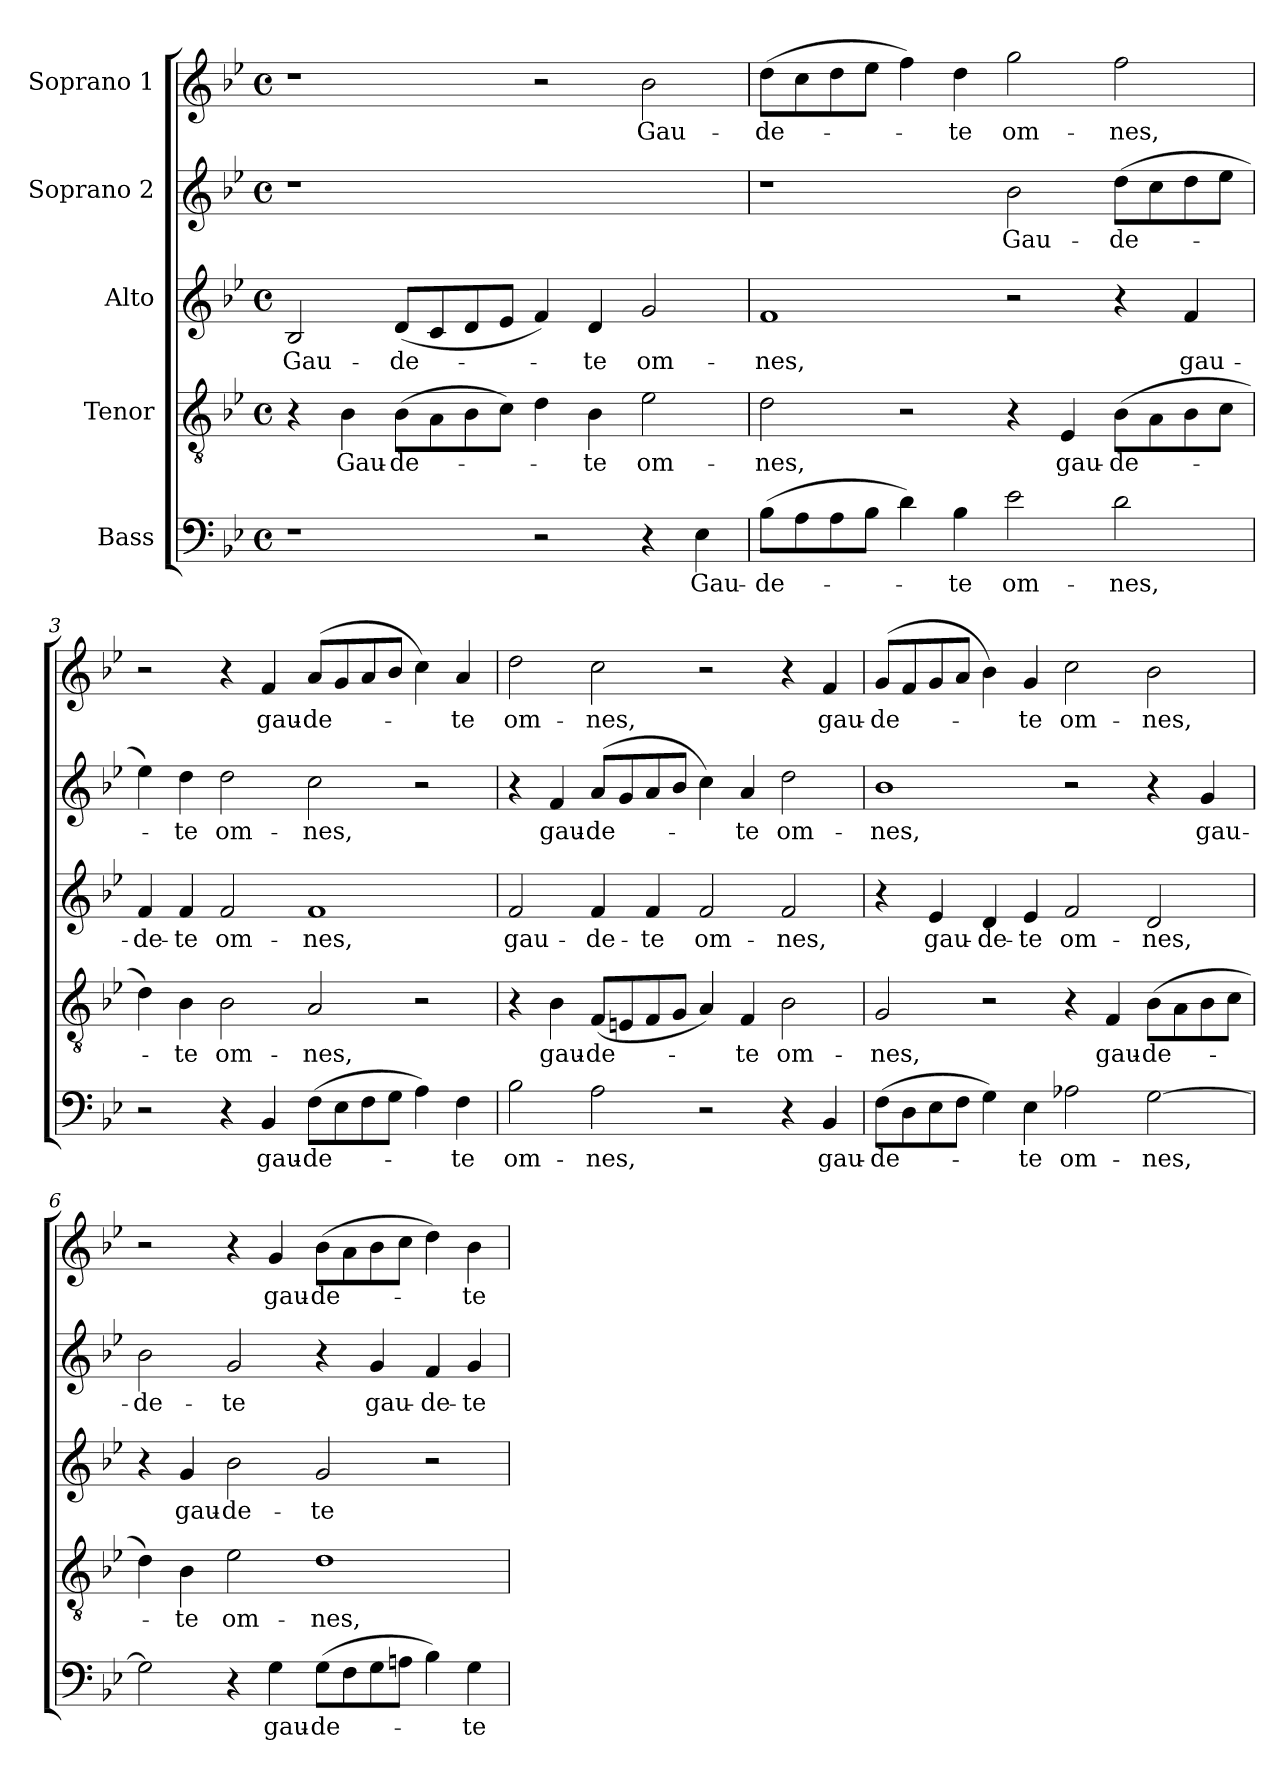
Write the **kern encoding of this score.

**kern	**text	**kern	**text	**kern	**text	**kern	**text	**kern	**text
*part5	*part5	*part4	*part4	*part3	*part3	*part2	*part2	*part1	*part1
*staff5	*staff5	*staff4	*staff4	*staff3	*staff3	*staff2	*staff2	*staff1	*staff1
*I"Bass	*	*I"Tenor	*	*I"Alto	*	*I"Soprano 2	*	*I"Soprano 1	*
*clefF4	*	*clefGv2	*	*clefG2	*	*clefG2	*	*clefG2	*
*k[b-e-]	*	*k[b-e-]	*	*k[b-e-]	*	*k[b-e-]	*	*k[b-e-]	*
*B-:	*	*B-:	*	*B-:	*	*B-:	*	*B-:	*
*M4/4	*	*M4/4	*	*M4/4	*	*M4/4	*	*M4/4	*
*met(c)	*	*met(c)	*	*met(c)	*	*met(c)	*	*met(c)	*
=1	=1	=1	=1	=1	=1	=1	=1	=1	=1
1r	.	4r	.	2B-/	Gau-	1r	.	1r	.
.	.	4B-\	Gau-	.	.	.	.	.	.
.	.	(8B-\L	-de-	(8d/L	-de-	.	.	.	.
.	.	8A\	.	8c/	.	.	.	.	.
.	.	8B-\	.	8d/	.	.	.	.	.
.	.	8c\J)	.	8e-/J	.	.	.	.	.
2r	.	4d\	.	4f/)	.	1ryy	.	2r	.
.	.	4B-\	-te	4d/	-te	.	.	.	.
4r	.	2e-\	om-	2g/	om-	.	.	2b-\	Gau-
4E-\	Gau-	.	.	.	.	.	.	.	.
=2	=2	=2	=2	=2	=2	=2	=2	=2	=2
(8B-\L	-de-	2d\	-nes,	1f	-nes,	1r	.	(8dd\L	-de-
8A\	.	.	.	.	.	.	.	8cc\	.
8A\	.	.	.	.	.	.	.	8dd\	.
8B-\J	.	.	.	.	.	.	.	8ee-\J	.
4d\)	.	2r	.	.	.	.	.	4ff\)	.
4B-\	-te	.	.	.	.	.	.	4dd\	-te
2e-\	om-	4r	.	2r	.	2b-\	Gau-	2gg\	om-
.	.	4E-/	gau-	.	.	.	.	.	.
2d\	-nes,	(8B-\L	-de-	4r	.	(8dd\L	-de-	2ff\	-nes,
.	.	8A\	.	.	.	8cc\	.	.	.
.	.	8B-\	.	4f/	gau-	8dd\	.	.	.
.	.	8c\J	.	.	.	8ee-\J	.	.	.
=3	=3	=3	=3	=3	=3	=3	=3	=3	=3
2r	.	4d\)	.	4f/	-de-	4ee-\)	.	2r	.
.	.	4B-\	-te	4f/	-te	4dd\	-te	.	.
4r	.	2B-\	om-	2f/	om-	2dd\	om-	4r	.
4BB-/	gau-	.	.	.	.	.	.	4f/	gau-
(8F\L	-de-	2A/	-nes,	1f	-nes,	2cc\	-nes,	(8a/L	-de-
8E-\	.	.	.	.	.	.	.	8g/	.
8F\	.	.	.	.	.	.	.	8a/	.
8G\J	.	.	.	.	.	.	.	8b-/J	.
4A\)	.	2r	.	.	.	2r	.	4cc\)	.
4F\	-te	.	.	.	.	.	.	4a/	-te
=4	=4	=4	=4	=4	=4	=4	=4	=4	=4
2B-\	om-	4r	.	2f/	gau-	4r	.	2dd\	om-
.	.	4B-\	gau-	.	.	4f/	gau-	.	.
2A\	-nes,	(8F/L	-de-	4f/	-de-	(8a/L	-de-	2cc\	-nes,
.	.	8En/	.	.	.	8g/	.	.	.
.	.	8F/	.	4f/	-te	8a/	.	.	.
.	.	8G/J	.	.	.	8b-/J	.	.	.
2r	.	4A/)	.	2f/	om-	4cc\)	.	2r	.
.	.	4F/	-te	.	.	4a/	-te	.	.
4r	.	2B-\	om-	2f/	-nes,	2dd\	om-	4r	.
4BB-/	gau-	.	.	.	.	.	.	4f/	gau-
!!LO:LB:g=z
=5	=5	=5	=5	=5	=5	=5	=5	=5	=5
(8F\L	-de-	2G/	-nes,	4r	.	1b-	-nes,	(8g/L	-de-
8D\	.	.	.	.	.	.	.	8f/	.
8E-\	.	.	.	4e-/	gau-	.	.	8g/	.
8F\J	.	.	.	.	.	.	.	8a/J	.
4G\)	.	2r	.	4d/	-de-	.	.	4b-\)	.
4E-\	-te	.	.	4e-/	-te	.	.	4g/	-te
2A-X\	om-	4r	.	2f/	om-	2r	.	2cc\	om-
.	.	4F/	gau-	.	.	.	.	.	.
[2G\	-nes,	(8B-\L	-de-	2d/	-nes,	4r	.	2b-\	-nes,
.	.	8A\	.	.	.	.	.	.	.
.	.	8B-\	.	.	.	4g/	gau-	.	.
.	.	8c\J	.	.	.	.	.	.	.
=6	=6	=6	=6	=6	=6	=6	=6	=6	=6
2G\]	.	4d\)	.	4r	.	2b-\	-de-	2r	.
.	.	4B-\	-te	4g/	gau-	.	.	.	.
4r	.	2e-\	om-	2b-\	-de-	2g/	-te	4r	.
4G\	gau-	.	.	.	.	.	.	4g/	gau-
(8G\L	-de-	1d	-nes,	2g/	-te	4r	.	(8b-\L	-de-
8F\	.	.	.	.	.	.	.	8a\	.
8G\	.	.	.	.	.	4g/	gau-	8b-\	.
8An\J	.	.	.	.	.	.	.	8cc\J	.
4B-\)	.	.	.	2r	.	4f/	-de-	4dd\)	.
4G\	-te	.	.	.	.	4g/	-te	4b-\	-te
=	=	=	=	=	=	=	=	=	=
*-	*-	*-	*-	*-	*-	*-	*-	*-	*-
